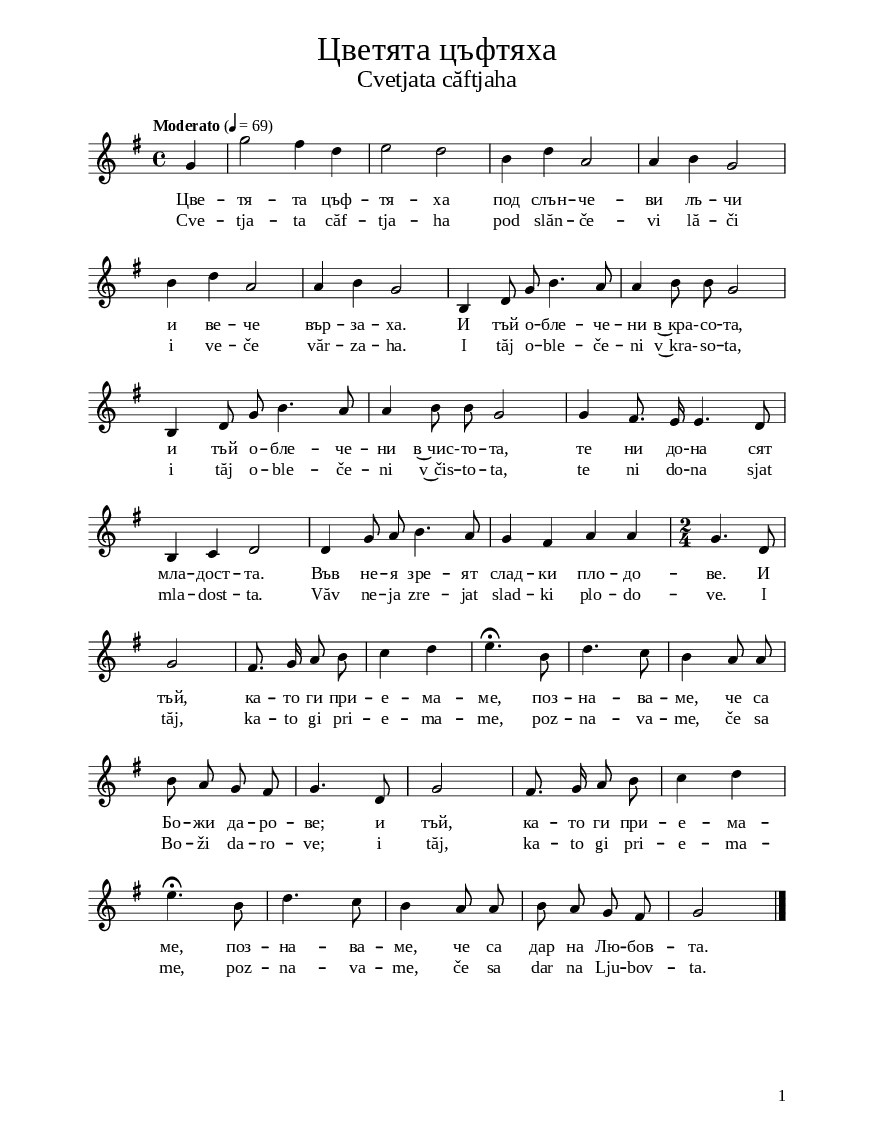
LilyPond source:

\version "2.24.1"

% include paper part and global functions
\include "include/globals.ily"

\bookpart {
  \label #'ref113
  \tocItem \markup "Цветята цъфтяха – Cvetjata căftjaha"
  \include "include/bookpart-paper.ily"
  \score {
    \include "include/score-layout.ily"


    \new Voice \absolute {
      \clef treble
      \key g \major
      \time 4/4
      \tempoFunc "Moderato" 4 "69"
      \autoBeamOff

      \partial 4

      g'4 | g''2 fis''4 d''4 |e''2 d''2 | b'4  d''4 a'2| a'4 b'4 g'2 | \break

      b'4 d''4 a'2 | a'4 b'4 g'2| b4 d'8 g'8 b'4. a'8 | a'4 b'8 b'8 g'2 | \break

      b4 d'8 g'8 b'4. a'8 | a'4 b'8 b'8 g'2 | g'4 fis'8. e'16 e'4. d'8 | \break

      b4 c'4 d'2 | d'4 g'8 a'8 b'4. a'8 | g'4 fis'4 a'4 a'4 |  \time 2/4 g'4. d'8 | \break

      g'2 | fis'8. g'16 a'8 b'8 | c''4 d''4 | e''4.\fermata b'8 | d''4. c''8 | b'4 a'8 a'8 | \break

      b'8 a'8 g'8 fis'8 | g'4. d'8 | g'2 | fis'8. g'16 a'8 b'8 | c''4 d''4 | \break

      e''4.\fermata b'8 | d''4. c''8 | b'4 a'8 a'8 | b'8 a'8 g'8 fis'8 | g'2 \bar "|."
    }

    \addlyrics {
      Цве -- тя -- та цъф -- тя -- ха под слън -- че -- ви лъ -- чи

      и ве -- че вър -- за -- ха. И тъй о -- бле -- че -- ни "в~кра-" -- со -- та,

      и тъй о -- бле -- че -- ни "в~чис-" -- то -- та, те ни до -- на сят

      мла -- дост -- та. Във не -- я зре -- ят слад -- ки пло -- до -- ве. И

      тъй, ка -- то ги при -- е -- ма -- ме, поз -- на -- ва -- ме, че са

      Бо -- жи да -- ро -- ве;  и

      тъй, ка -- то ги при -- е -- ма -- ме, поз -- на -- ва -- ме, че са дар на Лю -- бов -- та.
    }
      \addlyrics {
      Cve -- tja -- ta căf -- tja -- ha pod slăn -- če -- vi lă -- či

      i ve -- če văr -- za -- ha. I tăj o -- ble -- če -- ni "v~kra-" -- so -- ta,

      i tăj o -- ble -- če -- ni v~čis -- to -- ta, te ni do -- na sjat

      mla -- dost -- ta. Văv ne -- ja zre -- jat slad -- ki plo -- do -- ve. I

      tăj, ka -- to gi pri -- e -- ma -- me, poz -- na -- va -- me, če sa

      Bo -- ži da -- ro -- ve;  i

      tăj, ka -- to gi pri -- e -- ma -- me, poz -- na -- va -- me, če sa dar na Lju -- bov -- ta.
    }
      \header {
        title = \titleFunc "Цветята цъфтяха" "Cvetjata căftjaha"
      }

      \midi{}

    } % score
    %\markup \dc-two "D.C.""con repitione"




    %

    % include foreign translation(s) of the song

    \pageBreak
    \version "2.24.0"

\markup \fill-line { \fontsize #deTitleFontSize "Die Blumen erblühten" }
\markup \null
\markup \null
\markup \fontsize #deCoupletFontSize {
  \hspace #10
  \override #`(baseline-skip . ,deCoupletBaselineSkip)

  \column {

  \line { " "Die Blumen erblühten unter den Strahlen der Sonne,}

  \line { " "und schon trugen sie Früchte. }

  \line { " "Und so, gekleidet in Schönheit}

  \line { " "und so, gekleidet in Reinheit,}

  \line { " "bringen sie uns die Jugend. }

  \line { " "In ihr reifen süße Früchte.}

  \line { " "Und so, wenn wir sie empfangen, }

  \line { " "erkennen wir, dass sie Gaben Gottes sind;}

  \line { " "und so, wenn wir sie empfangen,}

  \line { " "erkennen wir, dass sie eine Gabe der Liebe sind!}

    }


}


  } % bookpart
